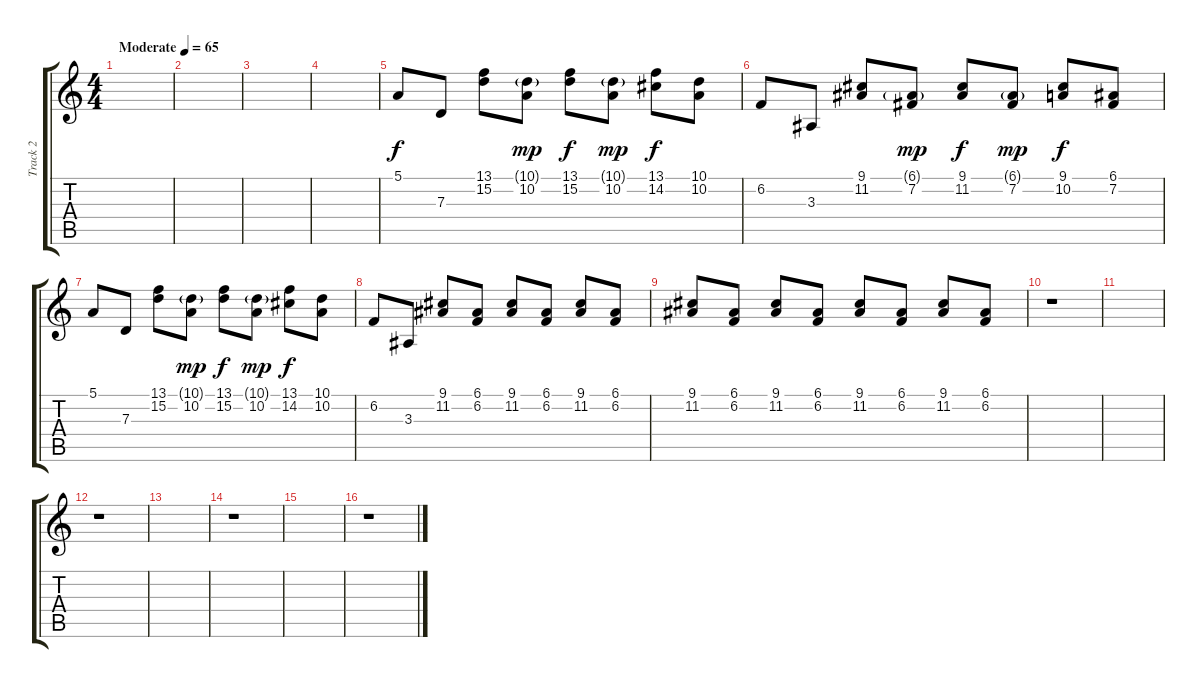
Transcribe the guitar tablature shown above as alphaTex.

\track ("Track 2" "Track 2") {instrument tremolostrings}
\staff {score tabs}
\tuning (E4 B3 G3 D3 A2 E2) {hide}
\ts (4 4)
\tempo (65 "Moderate")
\clef g2
\ks c
|
|
|
|
5.1.8 7.3.8 (13.1 15.2).8 (10.1{g} 10.2).8{dy mp} (13.1 15.2).8{dy f} (10.1{g} 10.2).8{dy mp} (13.1 14.2).8{dy f} (10.1 10.2).8 |
6.2.8 3.3.8 (9.1 11.2).8 (6.1{g} 7.2).8{dy mp} (9.1 11.2).8{dy f} (6.1{g} 7.2).8{dy mp} (9.1 10.2).8{dy f} (6.1 7.2).8 |
5.1.8 7.3.8 (13.1 15.2).8 (10.1{g} 10.2).8{dy mp} (13.1 15.2).8{dy f} (10.1{g} 10.2).8{dy mp} (13.1 14.2).8{dy f} (10.1 10.2).8 |
6.2.8 3.3.8 (9.1 11.2).8 (6.1 6.2).8 (9.1 11.2).8 (6.1 6.2).8 (9.1 11.2).8 (6.1 6.2).8 |
(9.1 11.2).8{volume 5} (6.1 6.2).8 (9.1 11.2).8 (6.1 6.2).8 (9.1 11.2).8 (6.1 6.2).8 (9.1 11.2).8 (6.1 6.2).8 |
r.1 |
|
r.1 |
|
r.1 |
|
r.1
